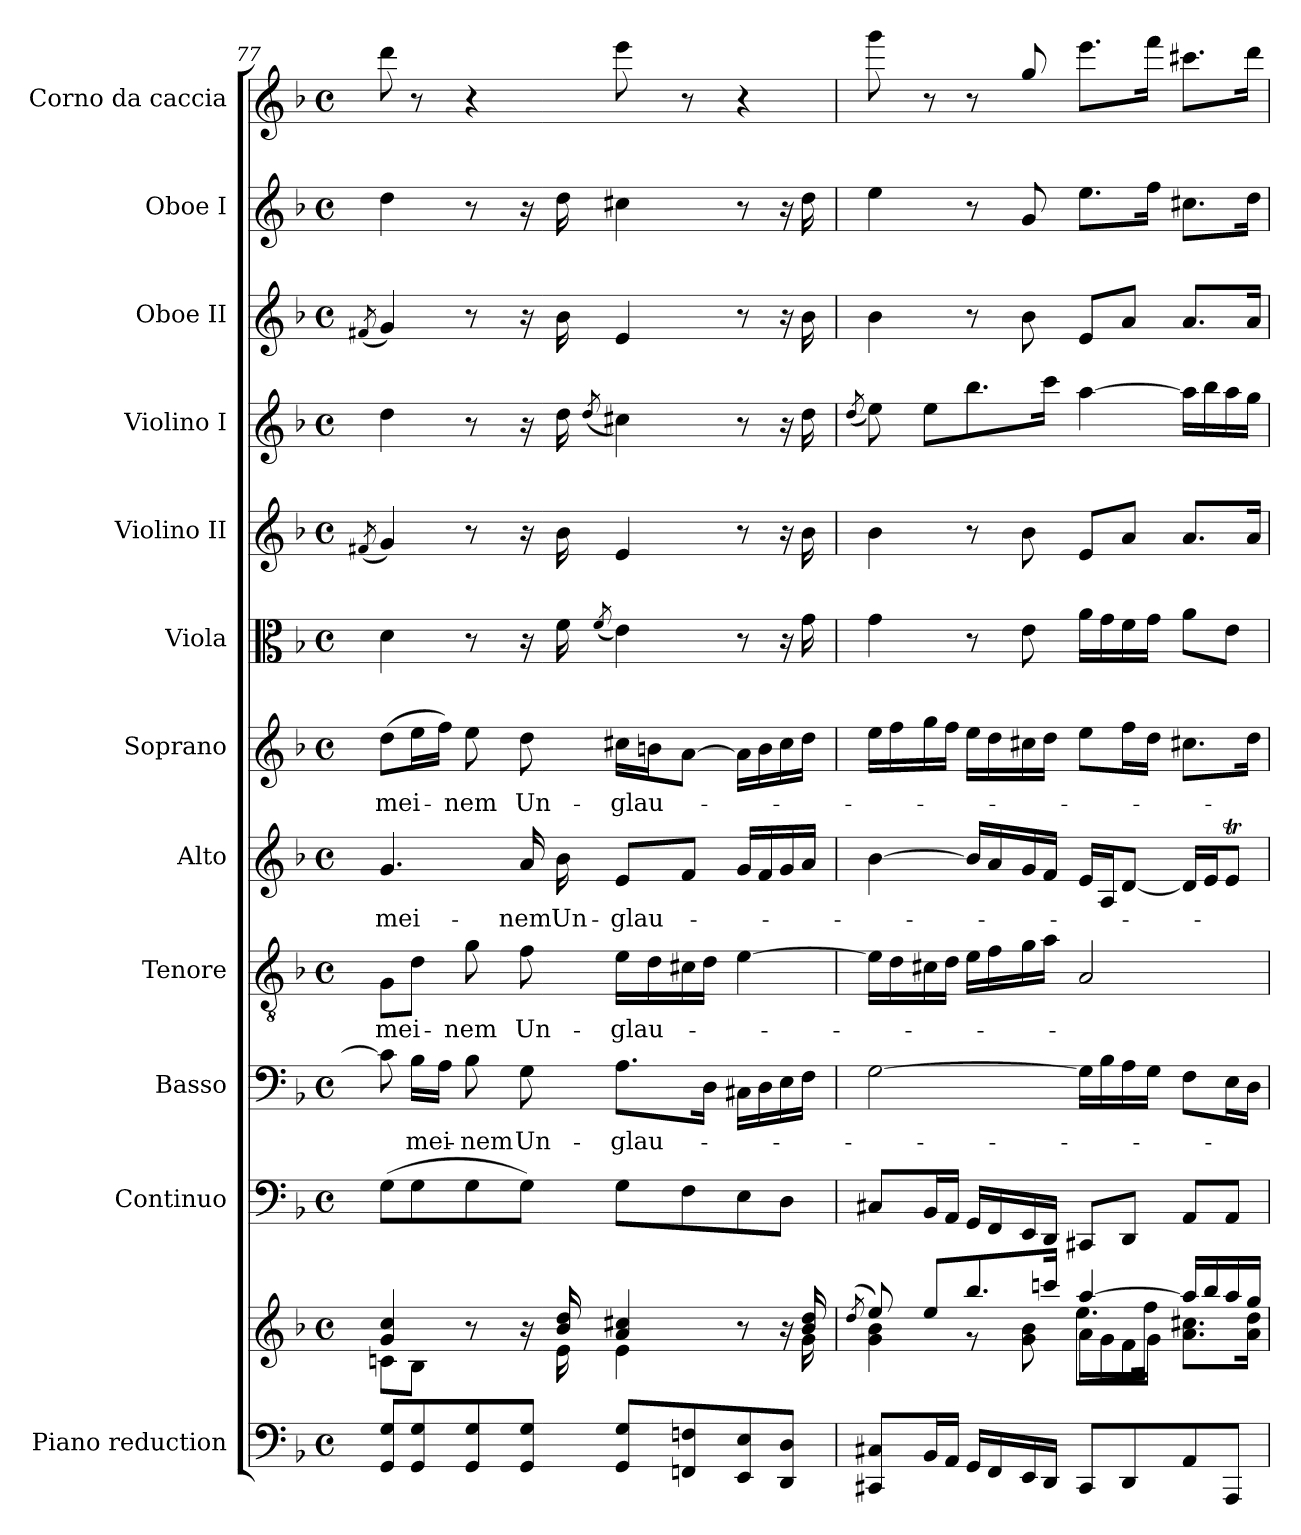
**kern	**kern	**kern	**kern	**text	**kern	**text	**kern	**text	**kern	**text	**kern	**kern	**kern	**kern	**kern	**kern
*part12	*part12	*part11	*part10	*part10	*part9	*part9	*part8	*part8	*part7	*part7	*part6	*part5	*part4	*part3	*part2	*part1
*staff13	*staff12	*staff11	*staff10	*staff10	*staff9	*staff9	*staff8	*staff8	*staff7	*staff7	*staff6	*staff5	*staff4	*staff3	*staff2	*staff1
*I"Piano reduction	*	*I"Continuo	*I"Basso	*	*I"Tenore	*	*I"Alto	*	*I"Soprano	*	*I"Viola	*I"Violino II	*I"Violino I	*I"Oboe II	*I"Oboe I	*I"Corno da caccia
*I'Pno	*	*	*	*	*	*	*	*	*	*	*I'Vla	*I'Vln	*I'Vln	*I'Ob	*I'Ob	*
!!LO:PB:g=z
*clefF4	*clefG2	*clefF4	*clefF4	*	*clefGv2	*	*clefG2	*	*clefG2	*	*clefC3	*clefG2	*clefG2	*clefG2	*clefG2	*clefG2
*	*	*	*	*	*	*	*	*	*	*	*	*	*	*	*	*ITrd7c12
*k[b-]	*k[b-]	*k[b-]	*k[b-]	*	*k[b-]	*	*k[b-]	*	*k[b-]	*	*k[b-]	*k[b-]	*k[b-]	*k[b-]	*k[b-]	*k[b-]
*M4/4	*M4/4	*M4/4	*M4/4	*	*M4/4	*	*M4/4	*	*M4/4	*	*M4/4	*M4/4	*M4/4	*M4/4	*M4/4	*M4/4
*met(c)	*met(c)	*met(c)	*met(c)	*	*met(c)	*	*met(c)	*	*met(c)	*	*met(c)	*met(c)	*met(c)	*met(c)	*met(c)	*met(c)
=77	=77	=77	=77	=77	=77	=77	=77	=77	=77	=77	=77	=77	=77	=77	=77	=77
.	.	.	.	.	.	.	.	.	.	.	.	(<8qf#X/	.	(<8qf#X/	.	.
*	*^	*	*	*	*	*	*	*	*	*	*	*	*	*	*	*
!	!	!	!	!	!	!	!LO:LY:b	!	!LO:LY:b	!	!LO:LY:b	!	!	!	!	!	!
8GG/ 8G/L	4g/ 4cc/	8cn\L	(>8G\L	8c\]	.	8G\L	mei-	4.g/	-mei-	(>8dd\L	-mei-	4d\	4g/)	4dd\	4g/)	4dd\	8dd\
!	!	!	!	!	!LO:LY:b	!	!	!	!	!	!	!	!	!	!	!	!
8GG/ 8G/	.	8B-\J	8G\	16B-\LL	mei-	8d\J	.	.	.	16ee\L	.	.	.	.	.	.	8r
.	.	.	.	16A\JJ	.	.	.	.	.	16ff\JJ)	.	.	.	.	.	.	.
!	!	!	!	!	!LO:LY:b	!	!LO:LY:b	!	!	!	!LO:LY:b	!	!	!	!	!	!
8GG/ 8G/	8r	8ryy	8G\	8B-\	-nem	8g\	-nem	.	.	8ee\	-nem	8r	8r	8r	8r	8r	4r
!	!	!	!	!	!LO:LY:b	!	!LO:LY:b	!	!LO:LY:b	!	!LO:LY:b	!	!	!	!	!	!
8GG/ 8G/J	16r	16ryy	8G\J)	8G\	Un-	8f\	Un-	16a/	-nem	8dd\	-Un-	16r	16r	16r	16r	16r	.
!	!	!	!	!	!	!	!	!	!LO:LY:b	!	!	!	!	!	!	!	!
.	16b-/ 16dd/	16e\	.	.	.	.	.	16b-\	Un-	.	.	16f\	16b-\	16dd\	16b-\	16dd\	.
.	.	.	.	.	.	.	.	.	.	.	.	(<8qf/	.	(<8qdd/	.	.	.
!	!	!	!	!	!LO:LY:b	!	!LO:LY:b	!	!LO:LY:b	!	!LO:LY:b	!	!	!	!	!	!
8GG/ 8G/L	4a/ 4cc#X/	4e\	8G\L	8.A\L	-glau-	16e\LL	-glau-	8e/L	-glau-	16cc#X\LL	-glau-	4e\)	4e/	4cc#X\)	4e/	4cc#X\	8ee\
.	.	.	.	.	.	16d\	.	.	.	16bn\J	.	.	.	.	.	.	.
8FFn/ 8Fn/	.	.	8F\	.	.	16c#X\	.	8f/J	.	[8a\J	.	.	.	.	.	.	8r
.	.	.	.	16D\Jk	.	16d\JJ	.	.	.	.	.	.	.	.	.	.	.
8EE/ 8E/	8r	8ryy	8E\	16C#X\LL	.	[4e\	.	16g/LL	.	16a\LL]	.	8r	8r	8r	8r	8r	4r
.	.	.	.	16D\	.	.	.	16f/	.	16b\	.	.	.	.	.	.	.
8DD/ 8D/J	16r	16ryy	8D\J	16E\	.	.	.	16g/	.	16cc#\	.	16r	16r	16r	16r	16r	.
.	16b-/ 16dd/	16g\	.	16F\JJ	.	.	.	16a/JJ	.	16dd\JJ	.	16g\	16b-\	16dd\	16b-\	16dd\	.
*	*v	*v	*	*	*	*	*	*	*	*	*	*	*	*	*	*	*
=78	=78	=78	=78	=78	=78	=78	=78	=78	=78	=78	=78	=78	=78	=78	=78	=78
.	(<8qdd/	.	.	.	.	.	.	.	.	.	.	.	(<8qdd/	.	.	.
*	*^	*	*	*	*	*	*	*	*	*	*	*	*	*	*	*
*	*	*^	*	*	*	*	*	*	*	*	*	*	*	*	*	*	*
8CC#X/ 8C#X/L	8ee/)	4g\ 4b-\	2ryy	8C#X/L	[2G\	.	16e\LL]	.	[4b-\	.	16ee\LL	.	4g\	4b-\	8ee\)	4b-\	4ee\	8gg\
.	.	.	.	.	.	.	16d\	.	.	.	16ff\	.	.	.	.	.	.	.
16BB-/L	8ee/L	.	.	16BB-/L	.	.	16c#X\	.	.	.	16gg\	.	.	.	8ee\L	.	.	8r
16AA/JJ	.	.	.	16AA/JJ	.	.	16d\JJ	.	.	.	16ff\JJ	.	.	.	.	.	.	.
16GG/LL	8.bb-/	8r	.	16GG/LL	.	.	16e\LL	.	16b-/LL]	.	16ee\LL	.	8r	8r	8.bb-\	8r	8r	8r
16FF/	.	.	.	16FF/	.	.	16f\	.	16a/	.	16dd\	.	.	.	.	.	.	.
16EE/	.	8g\ 8b-\	.	16EE/	.	.	16g\	.	16g/	.	16cc#X\	.	8e\	8b-\	.	8b-\	8g/	8g/
16DD/JJ	16cccn/Jk	.	.	16DD/JJ	.	.	16a\JJ	.	16f/JJ	.	16dd\JJ	.	.	.	16ccc\Jk	.	.	.
8CC#/L	[4aa/	16a\LL	8.ee\L	8CC#X/L	16G\LL]	.	2A/	.	16e/LL	.	8ee\L	.	16a\LL	8e/L	[4aa\	8e/L	8.ee\L	8.ee\L
.	.	16g\	.	.	16B-\	.	.	.	16A/J	.	.	.	16g\	.	.	.	.	.
8DD/	.	16f\	.	8DD/J	16A\	.	.	.	[8d/J	.	16ff\L	.	16f\	8a/J	.	8a/J	.	.
.	.	16g\JJ	16ff\Jk	.	16G\JJ	.	.	.	.	.	16dd\JJ	.	16g\JJ	.	.	.	16ff\Jk	16ff\Jk
8AA/	16aa/LL]	8.a\ 8.cc#X\L	4ryy	8AA/L	8F\L	.	.	.	16d/LL]	.	8.cc#X\L	.	8a\L	8.a/L	16aa\LL]	8.a/L	8.cc#X\L	8.cc#X\L
.	16bb-/	.	.	.	.	.	.	.	16e/J	.	.	.	.	.	16bb-\	.	.	.
8AAA/J	16aa/	.	.	8AA/J	16E\L	.	.	.	8et/J	.	.	.	8e\J	.	16aa\	.	.	.
.	16gg/JJ	16a\ 16dd\Jk	.	.	16D\JJ	.	.	.	.	.	16dd\Jk	.	.	16a/Jk	16gg\JJ	16a/Jk	16dd\Jk	16dd\Jk
*	*v	*v	*v	*	*	*	*	*	*	*	*	*	*	*	*	*	*	*
=	=	=	=	=	=	=	=	=	=	=	=	=	=	=	=	=
*-	*-	*-	*-	*-	*-	*-	*-	*-	*-	*-	*-	*-	*-	*-	*-	*-
